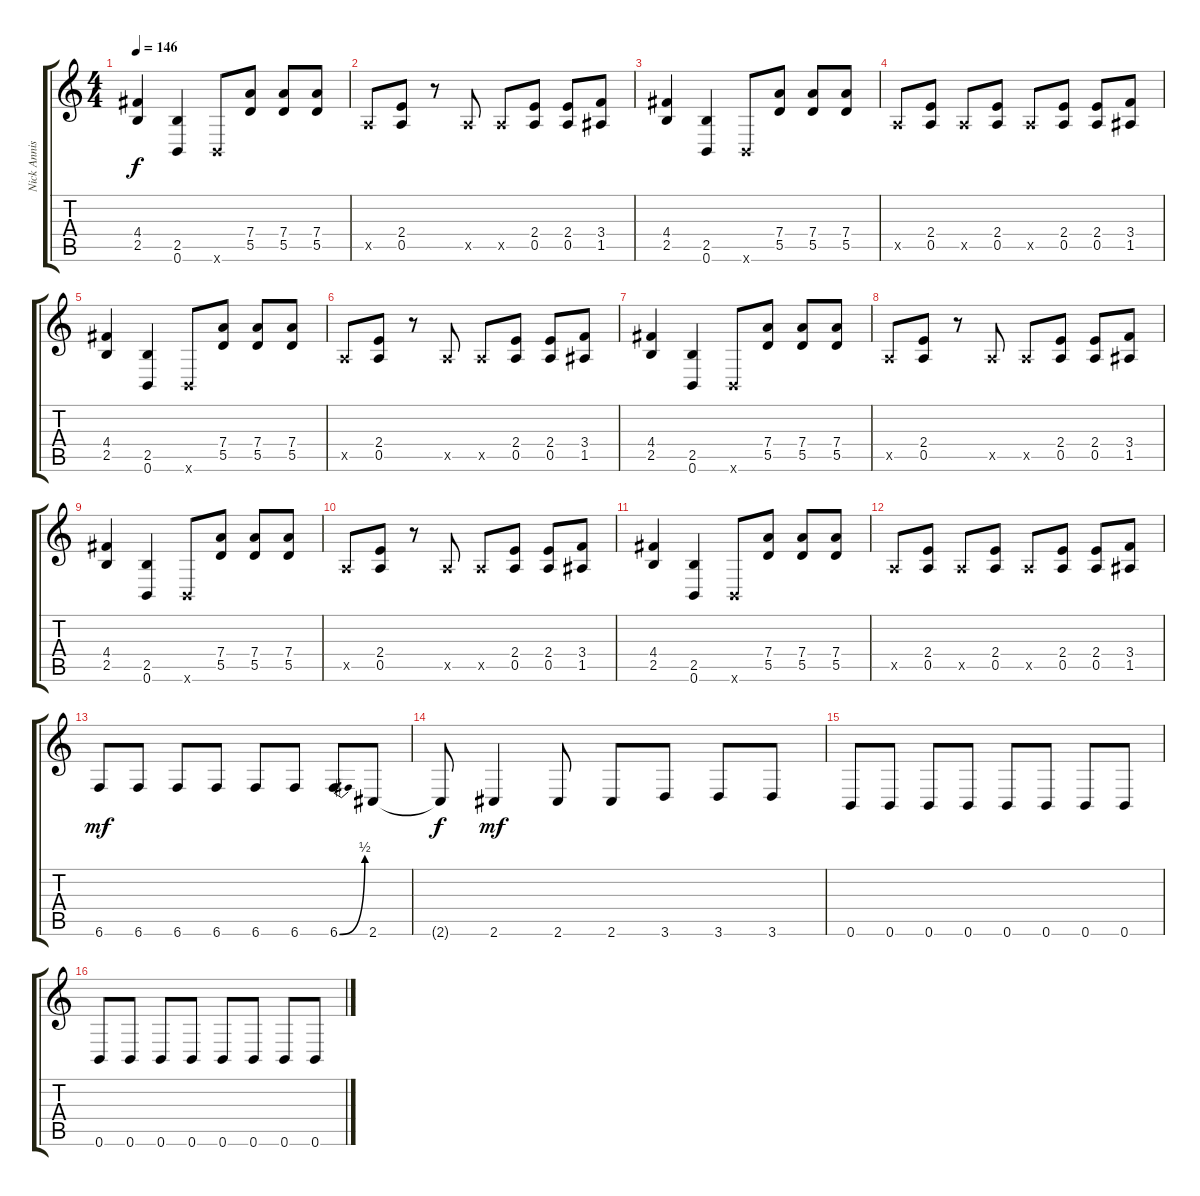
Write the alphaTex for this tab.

\track ("Nick Annis" "Nick Annis") {instrument distortionguitar}
\staff {score tabs}
\tuning (E4 B3 G3 D3 A2 B1) {hide}
\ts (4 4)
\tempo 146
\clef g2
\ks c
(4.4 2.5).4{dy f} (2.5 0.6).4 0.6{x}.8 (7.4 5.5).8 (7.4 5.5).8 (7.4 5.5).8 |
0.5{x}.8 (2.4 0.5).8 r.8 0.5{x}.8 0.5{x}.8 (2.4 0.5).8 (2.4 0.5).8 (3.4 1.5).8 |
(4.4 2.5).4 (2.5 0.6).4 0.6{x}.8 (7.4 5.5).8 (7.4 5.5).8 (7.4 5.5).8 |
0.5{x}.8 (2.4 0.5).8 0.5{x}.8 (2.4 0.5).8 0.5{x}.8 (2.4 0.5).8 (2.4 0.5).8 (3.4 1.5).8 |
(4.4 2.5).4 (2.5 0.6).4 0.6{x}.8 (7.4 5.5).8 (7.4 5.5).8 (7.4 5.5).8 |
0.5{x}.8 (2.4 0.5).8 r.8 0.5{x}.8 0.5{x}.8 (2.4 0.5).8 (2.4 0.5).8 (3.4 1.5).8 |
(4.4 2.5).4 (2.5 0.6).4 0.6{x}.8 (7.4 5.5).8 (7.4 5.5).8 (7.4 5.5).8 |
0.5{x}.8 (2.4 0.5).8 r.8 0.5{x}.8 0.5{x}.8 (2.4 0.5).8 (2.4 0.5).8 (3.4 1.5).8 |
(4.4 2.5).4 (2.5 0.6).4 0.6{x}.8 (7.4 5.5).8 (7.4 5.5).8 (7.4 5.5).8 |
0.5{x}.8 (2.4 0.5).8 r.8 0.5{x}.8 0.5{x}.8 (2.4 0.5).8 (2.4 0.5).8 (3.4 1.5).8 |
(4.4 2.5).4 (2.5 0.6).4 0.6{x}.8 (7.4 5.5).8 (7.4 5.5).8 (7.4 5.5).8 |
0.5{x}.8 (2.4 0.5).8 0.5{x}.8 (2.4 0.5).8 0.5{x}.8 (2.4 0.5).8 (2.4 0.5).8 (3.4 1.5).8 |
6.6.8{dy mf} 6.6.8 6.6.8 6.6.8 6.6.8 6.6.8 6.6{be (bend 0 0 60 2)}.8 2.6.8 |
2.6{t}.8{dy f} 2.6.4{dy mf} 2.6.8 2.6.8 3.6.8 3.6.8 3.6.8 |
0.6.8 0.6.8 0.6.8 0.6.8 0.6.8 0.6.8 0.6.8 0.6.8 |
0.6.8 0.6.8 0.6.8 0.6.8 0.6.8 0.6.8 0.6.8 0.6.8
